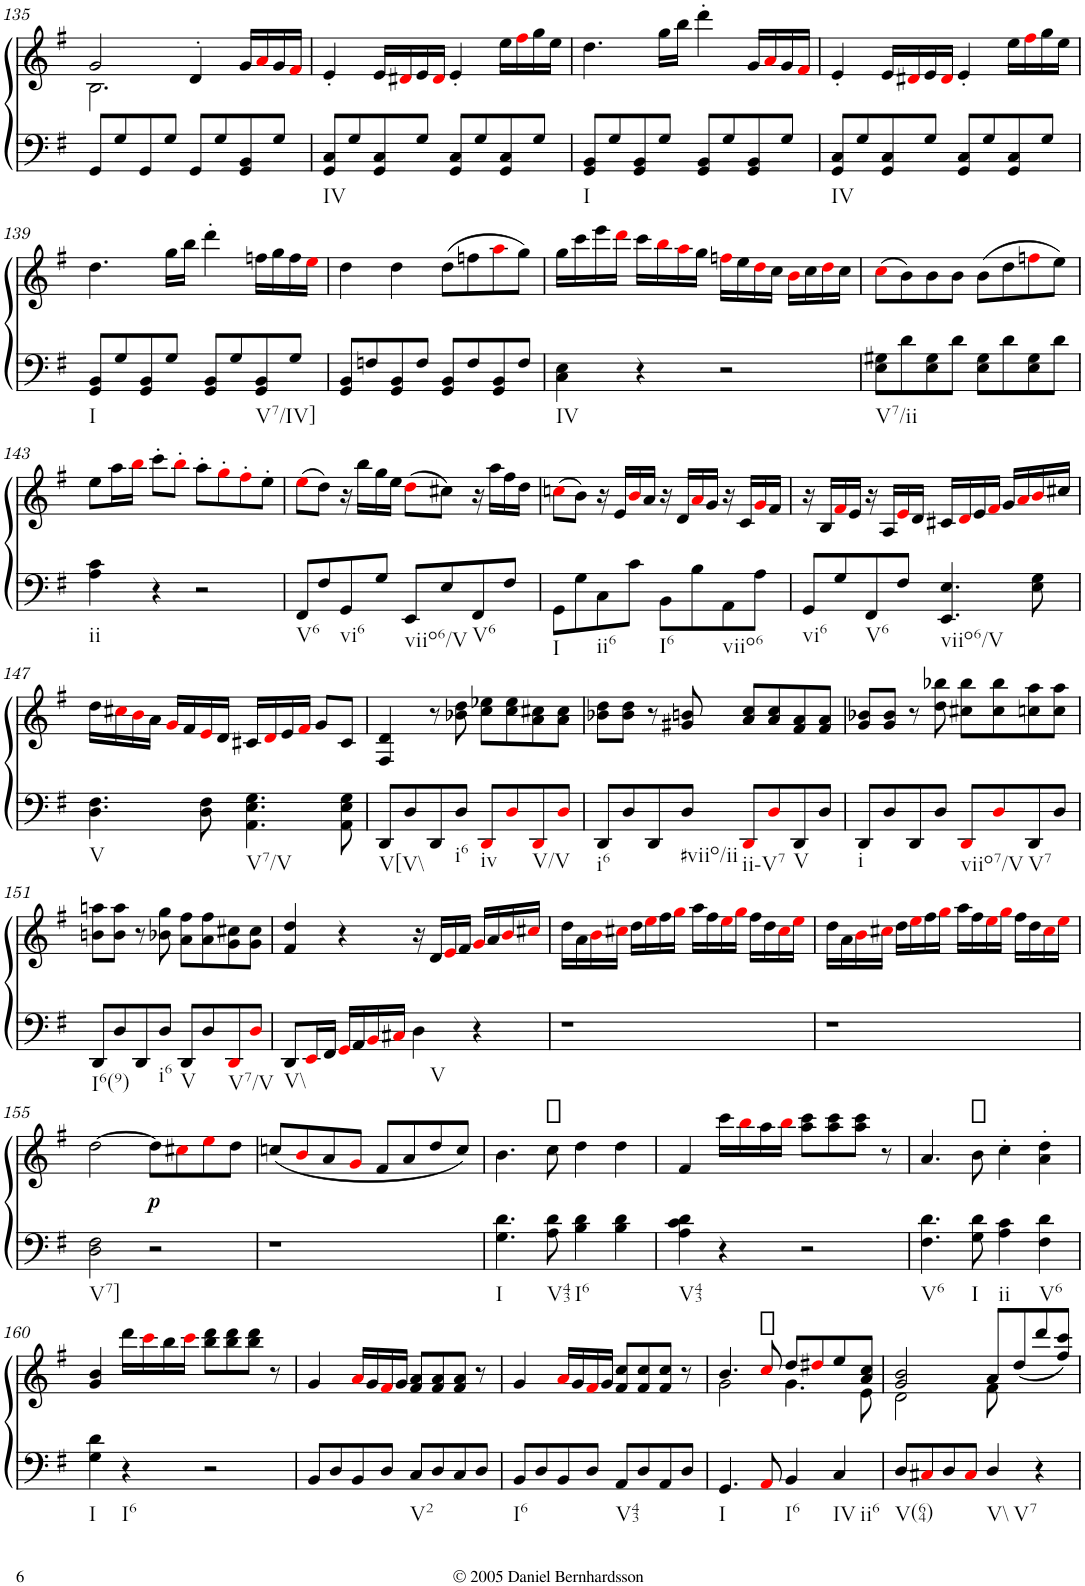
**kern	**kern	**dynam
*part1	*part1	*part1
*staff2	*staff1	*staff1/2
*I"Piano	*	*
*I'Pno.	*	*
!!LO:PB:g=z
*clefF4	*clefG2	*
*k[f#]	*k[f#]	*
*G:	*G:	*
*M4/4	*M4/4	*
*met(c)	*met(c)	*
=135	=135	=135
*	*^	*
8GG/L	2g/	2.B\	.
8G/	.	.	.
8GG/	.	.	.
8G/J	.	.	.
8GG/L	4d'/	.	.
8G/	.	.	.
8GG/ 8BB/	16g/LL	4ryy	.
.	16ai/	.	.
8G/J	16g/	.	.
.	16f#i/JJ	.	.
*	*v	*v	*
=136	=136	=136
!LO:TX:b:t=IV	!	!
8GG/ 8C/L	4e'/	.
8G/	.	.
8GG/ 8C/	16e/LL	.
.	16d#Xi/	.
8G/J	16e/	.
.	16d#i/JJ	.
8GG/ 8C/L	4e'/	.
8G/	.	.
8GG/ 8C/	16ee\LL	.
.	16ff#i\	.
8G/J	16gg\	.
.	16ee\JJ	.
=137	=137	=137
!LO:TX:b:t=I	!	!
8GG/ 8BB/L	4.dd\	.
8G/	.	.
8GG/ 8BB/	.	.
8G/J	16gg\LL	.
.	16bb\JJ	.
8GG/ 8BB/L	4ddd'\	.
8G/	.	.
8GG/ 8BB/	16g/LL	.
.	16ai/	.
8G/J	16g/	.
.	16f#i/JJ	.
=138	=138	=138
!LO:TX:b:t=IV	!	!
8GG/ 8C/L	4e'/	.
8G/	.	.
8GG/ 8C/	16e/LL	.
.	16d#Xi/	.
8G/J	16e/	.
.	16d#i/JJ	.
8GG/ 8C/L	4e'/	.
8G/	.	.
8GG/ 8C/	16ee\LL	.
.	16ff#i\	.
8G/J	16gg\	.
.	16ee\JJ	.
!!LO:LB:g=z
=139	=139	=139
!LO:TX:b:t=I	!	!
8GG/ 8BB/L	4.dd\	.
8G/	.	.
8GG/ 8BB/	.	.
8G/J	16gg\LL	.
.	16bb\JJ	.
8GG/ 8BB/L	4ddd'\	.
8G/	.	.
!LO:TX:b:t=V7/IV]	!	!
8GG/ 8BB/	16ffn\LL	.
.	16gg\	.
8G/J	16ff\	.
.	16eei\JJ	.
=140	=140	=140
8GG/ 8BB/L	4dd\	.
8Fn/	.	.
8GG/ 8BB/	4dd\	.
8F/J	.	.
8GG/ 8BB/L	(8dd\L	.
8F/	8ffn\	.
8GG/ 8BB/	8aai\	.
8F/J	8gg\J)	.
=141	=141	=141
!LO:TX:b:t=IV	!	!
4C\ 4E\	16gg\LL	.
.	16ccc\	.
.	16eee\	.
.	16dddi\JJ	.
4r	16ccc\LL	.
.	16bbi\	.
.	16aai\	.
.	16gg\JJ	.
2r	16ffni\LL	.
.	16ee\	.
.	16ddi\	.
.	16cc\JJ	.
.	16bi\LL	.
.	16cc\	.
.	16ddi\	.
.	16cc\JJ	.
=142	=142	=142
!LO:TX:b:t=V7/ii	!	!
8E\ 8G#X\L	(8cci\L	.
8d\	8b\)	.
8E\ 8G#\	8b\	.
8d\J	8b\J	.
8E\ 8G#\L	(8b\L	.
8d\	8dd\	.
8E\ 8G#\	8ffni\	.
8d\J	8ee\J)	.
!!LO:LB:g=z
=143	=143	=143
!LO:TX:b:t=ii	!	!
4A\ 4c\	8ee\L	.
.	16aa\L	.
.	16bbi\JJ	.
4r	8ccc'\L	.
.	8bb'i\J	.
2r	8aa'\L	.
.	8gg'i\	.
.	8ff#'i\	.
.	8ee'\J	.
=144	=144	=144
!LO:TX:b:t=V6	!	!
8FF#/L	(8eei\L	.
8F#/	8dd\J)	.
!LO:TX:b:t=vi6	!	!
8GG/	16r	.
.	16bb\LL	.
8G/J	16gg\	.
.	16ee\JJ	.
!LO:TX:b:t=viio6/V	!	!
8EE/L	(8ddi\L	.
8E/	8cc#X\J)	.
!LO:TX:b:t=V6	!	!
8FF#/	16r	.
.	16aa\LL	.
8F#/J	16ff#\	.
.	16dd\JJ	.
=145	=145	=145
!LO:TX:b:t=I	!	!
8GG\L	(8ccni\L	.
8G\	8b\J)	.
!LO:TX:b:t=ii6	!	!
8C\	16r	.
.	16e/LL	.
8c\J	16bi/	.
.	16a/JJ	.
!LO:TX:b:t=I6	!	!
8BB\L	16r	.
.	16d/LL	.
8B\	16ai/	.
.	16g/JJ	.
!LO:TX:b:t=viio6	!	!
8AA\	16r	.
.	16c/LL	.
8A\J	16gi/	.
.	16f#/JJ	.
=146	=146	=146
!LO:TX:b:t=vi6	!	!
8GG/L	16r	.
.	16B/LL	.
8G/	16f#i/	.
.	16e/JJ	.
!LO:TX:b:t=V6	!	!
8FF#/	16r	.
.	16A/LL	.
8F#/J	16ei/	.
.	16d/JJ	.
!LO:TX:b:t=viio6/V	!	!
4.EE/ 4.E/	16c#X/LL	.
.	16di/	.
.	16e/	.
.	16f#i/JJ	.
.	16g/LL	.
.	16ai/	.
8E\ 8G\	16bi/	.
.	16cc#X/JJ	.
!!LO:LB:g=z
=147	=147	=147
!LO:TX:b:t=V	!	!
4.D\ 4.F#\	16dd\LL	.
.	16cc#Xi\	.
.	16bi\	.
.	16a\JJ	.
.	16gi/LL	.
.	16f#/	.
8D\ 8F#\	16ei/	.
.	16d/JJ	.
!LO:TX:b:t=V7/V	!	!
4.AA\ 4.E\ 4.G\	16c#X/LL	.
.	16di/	.
.	16e/	.
.	16f#i/JJ	.
.	8g/L	.
8AA\ 8E\ 8G\	8c#/J	.
=148	=148	=148
!LO:TX:b:t=V[V\\	!	!
8DD/L	4F#/ 4d/	.
8D/	.	.
8DD/	8r	.
!LO:TX:b:t=i6	!	!
8D/J	8b-X\ 8dd\	.
!LO:TX:b:t=iv	!	!
8DDi/L	8cc\ 8ee-X\L	.
8Di/	8cc\ 8ee-\	.
!LO:TX:b:t=V/V	!	!
8DDi/	8a\ 8cc#X\	.
8Di/J	8a\ 8cc#\J	.
=149	=149	=149
!LO:TX:b:t=i6	!	!
8DD/L	8b-X\ 8dd\L	.
8D/	8b-\ 8dd\J	.
8DD/	8r	.
!LO:TX:b:t=#viio/ii	!	!
8D/J	8g#X/ 8bn/	.
!LO:TX:b:t=ii-V7	!	!
8DDi/L	8a/ 8cc/L	.
8Di/	8a/ 8cc/	.
!LO:TX:b:t=V	!	!
8DD/	8f#/ 8a/	.
8D/J	8f#/ 8a/J	.
=150	=150	=150
!LO:TX:b:t=i	!	!
8DD/L	8g/ 8b-X/L	.
8D/	8g/ 8b-/J	.
8DD/	8r	.
8D/J	8dd\ 8bb-X\	.
!LO:TX:b:t=viio7/V	!	!
8DDi/L	8cc#X\ 8bb-\L	.
8Di/	8cc#\ 8bb-\	.
!LO:TX:b:t=V7	!	!
8DD/	8ccn\ 8aa\	.
8D/J	8cc\ 8aa\J	.
!!LO:LB:g=z
=151	=151	=151
!LO:TX:b:t=I6(9)	!	!
8DD/L	8bn\ 8aan\L	.
8D/	8b\ 8aa\J	.
8DD/	8r	.
!LO:TX:b:t=i6	!	!
8D/J	8b-X\ 8gg\	.
!LO:TX:b:t=V	!	!
8DD/L	8a\ 8ff#\L	.
8D/	8a\ 8ff#\	.
!LO:TX:b:t=V7/V	!	!
8DDi/	8g\ 8cc#X\	.
8Di/J	8g\ 8cc#\J	.
=152	=152	=152
!LO:TX:b:t=V\\	!	!
8DD/L	4f#/ 4dd/	.
16EEi/L	.	.
16FF#/JJ	.	.
16GGi/LL	4r	.
16AA/	.	.
16BBi/	.	.
16C#Xi/JJ	.	.
!LO:TX:b:t=V	!	!
4D\	16r	.
.	16d/LL	.
.	16ei/	.
.	16f#/JJ	.
4r	16gi/LL	.
.	16a/	.
.	16bi/	.
.	16cc#Xi/JJ	.
=153	=153	=153
1r	16dd\LL	.
.	16a\	.
.	16bi\	.
.	16cc#Xi\JJ	.
.	16dd\LL	.
.	16eei\	.
.	16ff#\	.
.	16ggi\JJ	.
.	16aa\LL	.
.	16ff#\	.
.	16eei\	.
.	16ggi\JJ	.
.	16ff#\LL	.
.	16dd\	.
.	16cc#i\	.
.	16eei\JJ	.
=154	=154	=154
1r	16dd\LL	.
.	16a\	.
.	16bi\	.
.	16cc#Xi\JJ	.
.	16dd\LL	.
.	16eei\	.
.	16ff#\	.
.	16ggi\JJ	.
.	16aa\LL	.
.	16ff#\	.
.	16eei\	.
.	16ggi\JJ	.
.	16ff#\LL	.
.	16dd\	.
.	16cc#i\	.
.	16eei\JJ	.
!!LO:LB:g=z
=155	=155	=155
!LO:TX:b:t=V7]	!	!
2D\ 2F#\	[>2dd\	.
!	!	!LO:DY:b
2r	8dd\L]	p
.	8cc#Xi\	.
.	8eei\	.
.	8dd\J	.
=156	=156	=156
1r	(8ccn/L	.
.	8bi/	.
.	8a/	.
.	8gi/J	.
.	8f#/L	.
.	8a/	.
.	8dd/	.
.	8cc/J)	.
=157	=157	=157
!LO:TX:b:t=I	!	!
4.G\ 4.d\	4.b\	.
!LO:TX:b:t=V43	!	!
8A\ 8d\	8cc\	.
!LO:TX:b:t=I6	!	!
4B\ 4d\	4dd\	.
4B\ 4d\	4dd\	.
=158	=158	=158
!LO:TX:b:t=V43	!	!
4A\ 4c\ 4d\	4f#/	.
4r	16ccc\LL	.
.	16bbi\	.
.	16aa\	.
.	16bbi\JJ	.
2r	8aa\ 8ccc\L	.
.	8aa\ 8ccc\	.
.	8aa\ 8ccc\J	.
.	8r	.
=159	=159	=159
!LO:TX:b:t=V6	!	!
4.F#\ 4.d\	4.a/	.
!LO:TX:b:t=I	!	!
8G\ 8d\	8b\	.
!LO:TX:b:t=ii	!	!
4A\ 4c\	4cc'\	.
!LO:TX:b:t=V6	!	!
4F#\ 4d\	4a\' 4dd\'	.
!!LO:LB:g=z
=160	=160	=160
!LO:TX:b:t=I	!	!
4G\ 4d\	4g/ 4b/	.
!LO:TX:b:t=I6	!	!
4r	16ddd\LL	.
.	16ccci\	.
.	16bb\	.
.	16ccci\JJ	.
2r	8bb\ 8ddd\L	.
.	8bb\ 8ddd\	.
.	8bb\ 8ddd\J	.
.	8r	.
=161	=161	=161
8BB/L	4g/	.
8D/	.	.
8BB/	16ai/LL	.
.	16g/	.
8D/J	16f#i/	.
.	16g/JJ	.
!LO:TX:b:t=V2	!	!
8C/L	8f#/ 8a/L	.
8D/	8f#/ 8a/	.
8C/	8f#/ 8a/J	.
8D/J	8r	.
=162	=162	=162
!LO:TX:b:t=I6	!	!
8BB/L	4g/	.
8D/	.	.
8BB/	16ai/LL	.
.	16g/	.
8D/J	16f#i/	.
.	16g/JJ	.
!LO:TX:b:t=V43	!	!
8AA/L	8f#/ 8cc/L	.
8D/	8f#/ 8cc/	.
8AA/	8f#/ 8cc/J	.
8D/J	8r	.
=163	=163	=163
*	*^	*
!LO:TX:b:t=I	!	!	!
4.GG/	4.b/	2g\	.
8AAi/	8cci/	.	.
!LO:TX:b:t=I6	!	!	!
4BB/	8dd/L	4.g\	.
.	8dd#Xi/	.	.
!LO:TX:b:t=IV	!	!	!
!LO:TX:b:t=ii6	!	!	!
4C/	8ee/	.	.
.	8a/ 8cc/J	8e\	.
=164	=164	=164	=164
!LO:TX:b:t=V(64)	!	!	!
8D/L	2g/ 2b/	2d\	.
8C#Xi/	.	.	.
8D/	.	.	.
8C#i/J	.	.	.
!LO:TX:b:t=V\\	!	!	!
!LO:TX:b:t=V7	!	!	!
4D/	8a/L	8f#\	.
.	(8dd/	8ryy	.
4r	8ddd/	4ryy	.
.	8ff#/ 8ccc/J)	.	.
*	*v	*v	*
=	=	=
*-	*-	*-
